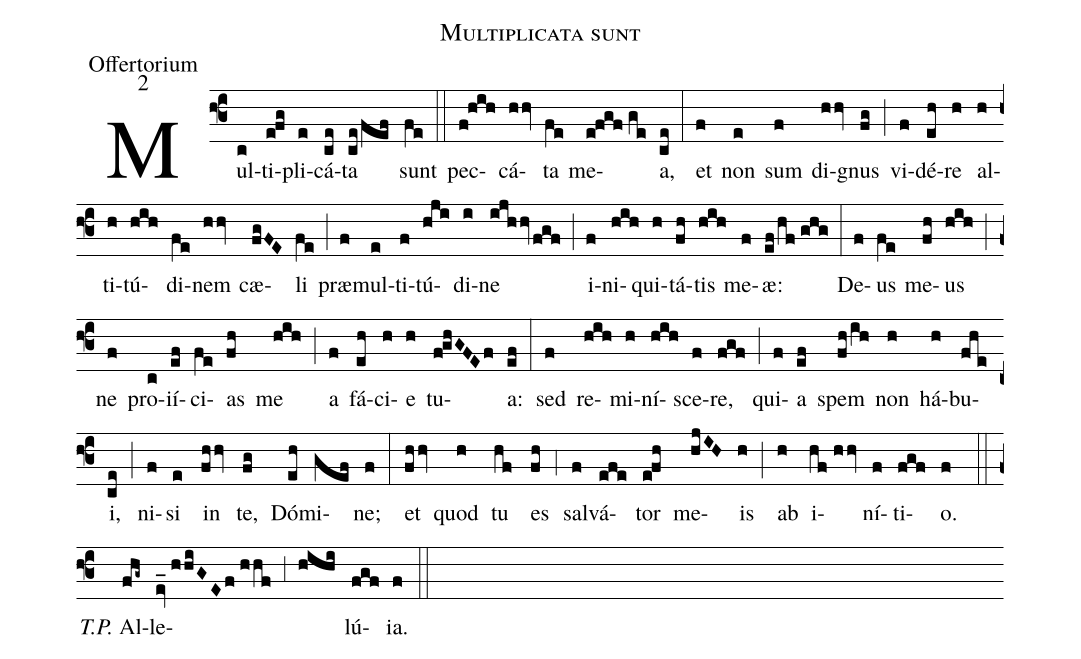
name:Multiplicata sunt;
office-part:Offertorium;
mode:2;
%%
(f3) Mul(c)ti(e!fg)pli(e)cá(ce)ta(ce/fef) sunt(fe) (::)
pec(f!hih)cá(hhv)ta(fe) me(e!fgf//ge)a,(ce) (:)
et(f) non(e) sum(f) di(hhv)gnus(fg) (;) vi(f)dé(eh)re(h) al(h)ti(h)tú(hih)di(fe)nem(hhv) cæ(fgFE)li(fe) (;) præ(f)mul(e)ti(f)tú(hji)di(i)ne(ijhhv/fgf) (;) i(f)ni(hih)qui(h)tá(fh)tis(hih) me(f)æ:(ef/hf//ghg) (:)
De(f)us(fe) me(fh)us(hih) (;) ne(f) pro(c)ií(ef)ci(fe)as(fh) me(hih) (;) a(f) fá(eh)ci(h)e(h) tu(f!ghGFEf)a:(ef) (:)
sed(f) re(hih)mi(h)ní(hih)sce(f)re,(fgf) (;) qui(f)a(ef) spem(fh/ih) non(h) há(h)bu(fhe)i,(ce) (;) ni(f)si(e) in(fhhv) te,(fg) Dó(eh)mi(gef)ne;(f) (:)
et(fhhv) quod(h) tu(hf) es(fh) (,4) sal(f)vá(efe)tor(e!fh) me(hjIH)is(h) (;) ab(h) i(hf//hhv)ní(f)ti(fgf)o.(f) (::) <i>T.P.</i> Al(fhg~)le(ev_//hhiGEf//hhf)(,3)(hihi)lú(fgf)ia.(f) (::)
